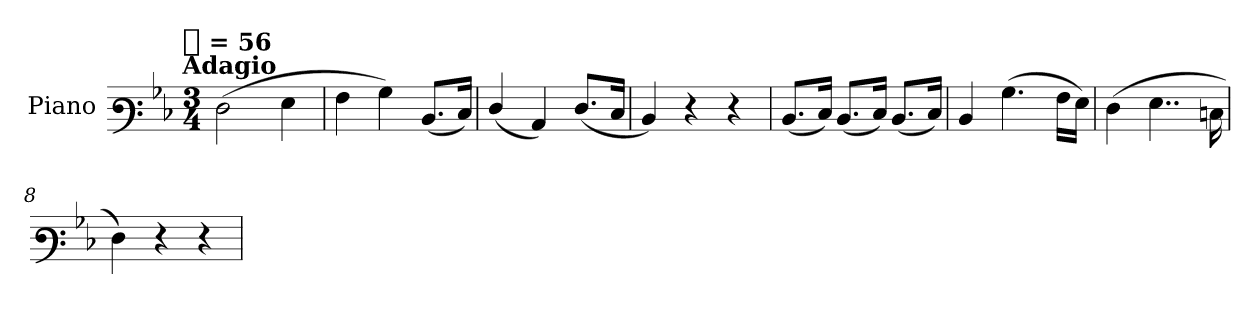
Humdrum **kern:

**kern
*part1
*staff1
*I"Piano
*I'Pno
*clefF3
*k[b-e-]
!!LO:TX:omd:t=[quarter] = 56\nAdagio
*M3/4
*MM56
=1
(2F
4G
=2
4A
4B-)
(8.DL
16E-Jk)
=3
(<4F/
4C)
(8.FL
16E-Jk
=4
4D)
4r
4r
=5
(8.DL
16E-Jk)
(8.DL
16E-Jk)
(8.DL
16E-Jk)
=6
4D
(4.B-
16ALL
16GJJ)
=7
(4F
4..G
16En\
!!LO:LB:g=z
=8
4F)
4r
4r
=
*-
